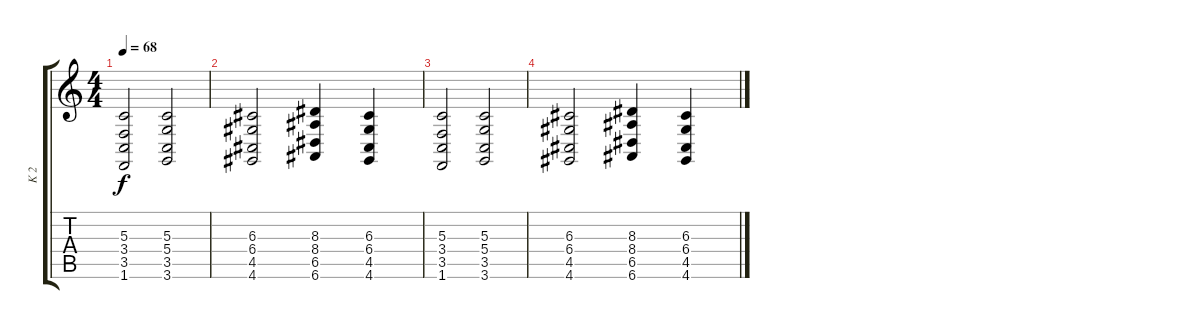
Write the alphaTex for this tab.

\track ("K 2" "K 2") {instrument synthstrings1}
\staff {score tabs}
\tuning (E4 B3 G3 D3 A2 E2) {hide}
\ts (4 4)
\tempo 68
\clef g2
\ks c
(5.3 3.4 3.5 1.6).2{dy f volume 3} (5.3 5.4 3.5 3.6).2 |
(6.3 6.4 4.5 4.6).2 (8.3 8.4 6.5 6.6).4 (6.3 6.4 4.5 4.6).4 |
(5.3 3.4 3.5 1.6).2{volume 0} (5.3 5.4 3.5 3.6).2 |
(6.3 6.4 4.5 4.6).2 (8.3 8.4 6.5 6.6).4 (6.3 6.4 4.5 4.6).4
